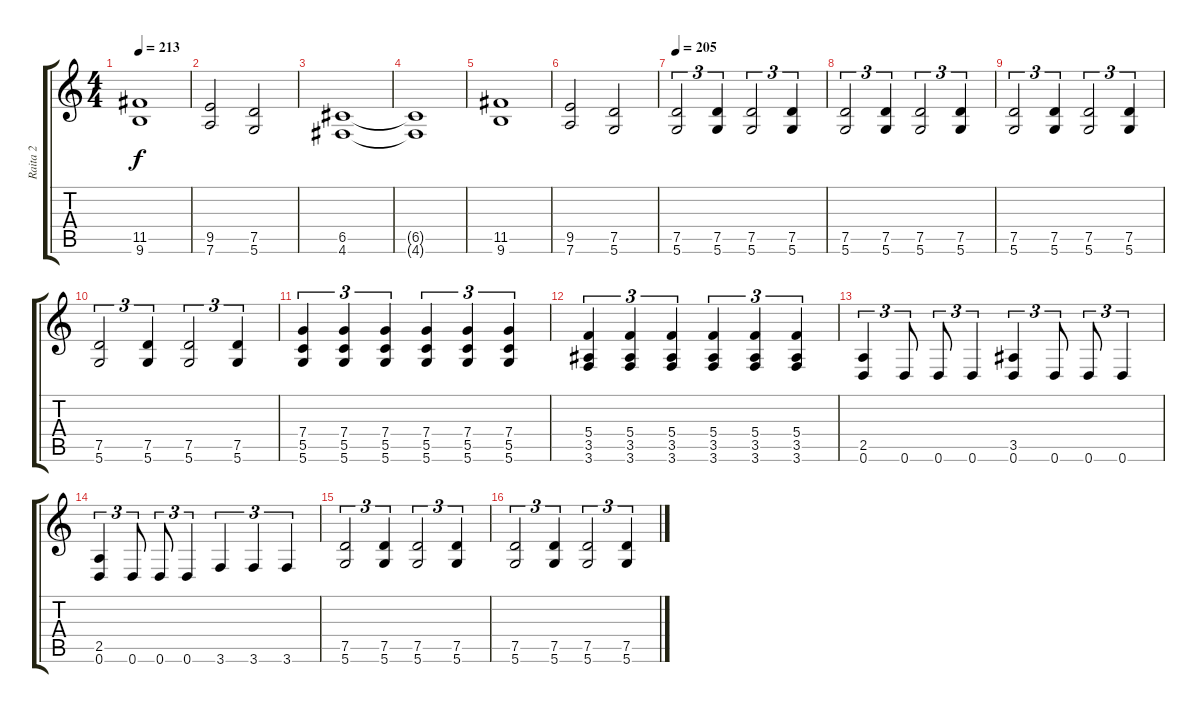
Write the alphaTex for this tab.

\track ("Raita 2" "Raita 2") {instrument distortionguitar}
\staff {score tabs}
\tuning (D4 A3 F3 C3 G2 D2) {hide}
\ts (4 4)
\tempo 213
\clef g2
\ks c
(11.5 9.6).1{dy f} |
(9.5 7.6).2 (7.5 5.6).2 |
(6.5 4.6).1 |
(6.5{t} 4.6{t}).1 |
(11.5 9.6).1 |
(9.5 7.6).2 (7.5 5.6).2 |
\tempo 205
(7.5 5.6).2{tu (3 2) volume 10} (7.5 5.6).4{tu (3 2)} (7.5 5.6).2{tu (3 2)} (7.5 5.6).4{tu (3 2)} |
(7.5 5.6).2{tu (3 2)} (7.5 5.6).4{tu (3 2)} (7.5 5.6).2{tu (3 2)} (7.5 5.6).4{tu (3 2)} |
(7.5 5.6).2{tu (3 2)} (7.5 5.6).4{tu (3 2)} (7.5 5.6).2{tu (3 2)} (7.5 5.6).4{tu (3 2)} |
(7.5 5.6).2{tu (3 2)} (7.5 5.6).4{tu (3 2)} (7.5 5.6).2{tu (3 2)} (7.5 5.6).4{tu (3 2)} |
(7.4 5.5 5.6).4{tu (3 2)} (7.4 5.5 5.6).4{tu (3 2)} (7.4 5.5 5.6).4{tu (3 2)} (7.4 5.5 5.6).4{tu (3 2)} (7.4 5.5 5.6).4{tu (3 2)} (7.4 5.5 5.6).4{tu (3 2)} |
(5.4 3.5 3.6).4{tu (3 2)} (5.4 3.5 3.6).4{tu (3 2)} (5.4 3.5 3.6).4{tu (3 2)} (5.4 3.5 3.6).4{tu (3 2)} (5.4 3.5 3.6).4{tu (3 2)} (5.4 3.5 3.6).4{tu (3 2)} |
(2.5 0.6).4{tu (3 2)} 0.6.8{tu (3 2)} 0.6.8{tu (3 2)} 0.6.4{tu (3 2)} (3.5 0.6).4{tu (3 2)} 0.6.8{tu (3 2)} 0.6.8{tu (3 2)} 0.6.4{tu (3 2)} |
(2.5 0.6).4{tu (3 2)} 0.6.8{tu (3 2)} 0.6.8{tu (3 2)} 0.6.4{tu (3 2)} 3.6.4{tu (3 2)} 3.6.4{tu (3 2)} 3.6.4{tu (3 2)} |
(7.5 5.6).2{tu (3 2)} (7.5 5.6).4{tu (3 2)} (7.5 5.6).2{tu (3 2)} (7.5 5.6).4{tu (3 2)} |
(7.5 5.6).2{tu (3 2)} (7.5 5.6).4{tu (3 2)} (7.5 5.6).2{tu (3 2)} (7.5 5.6).4{tu (3 2)}
